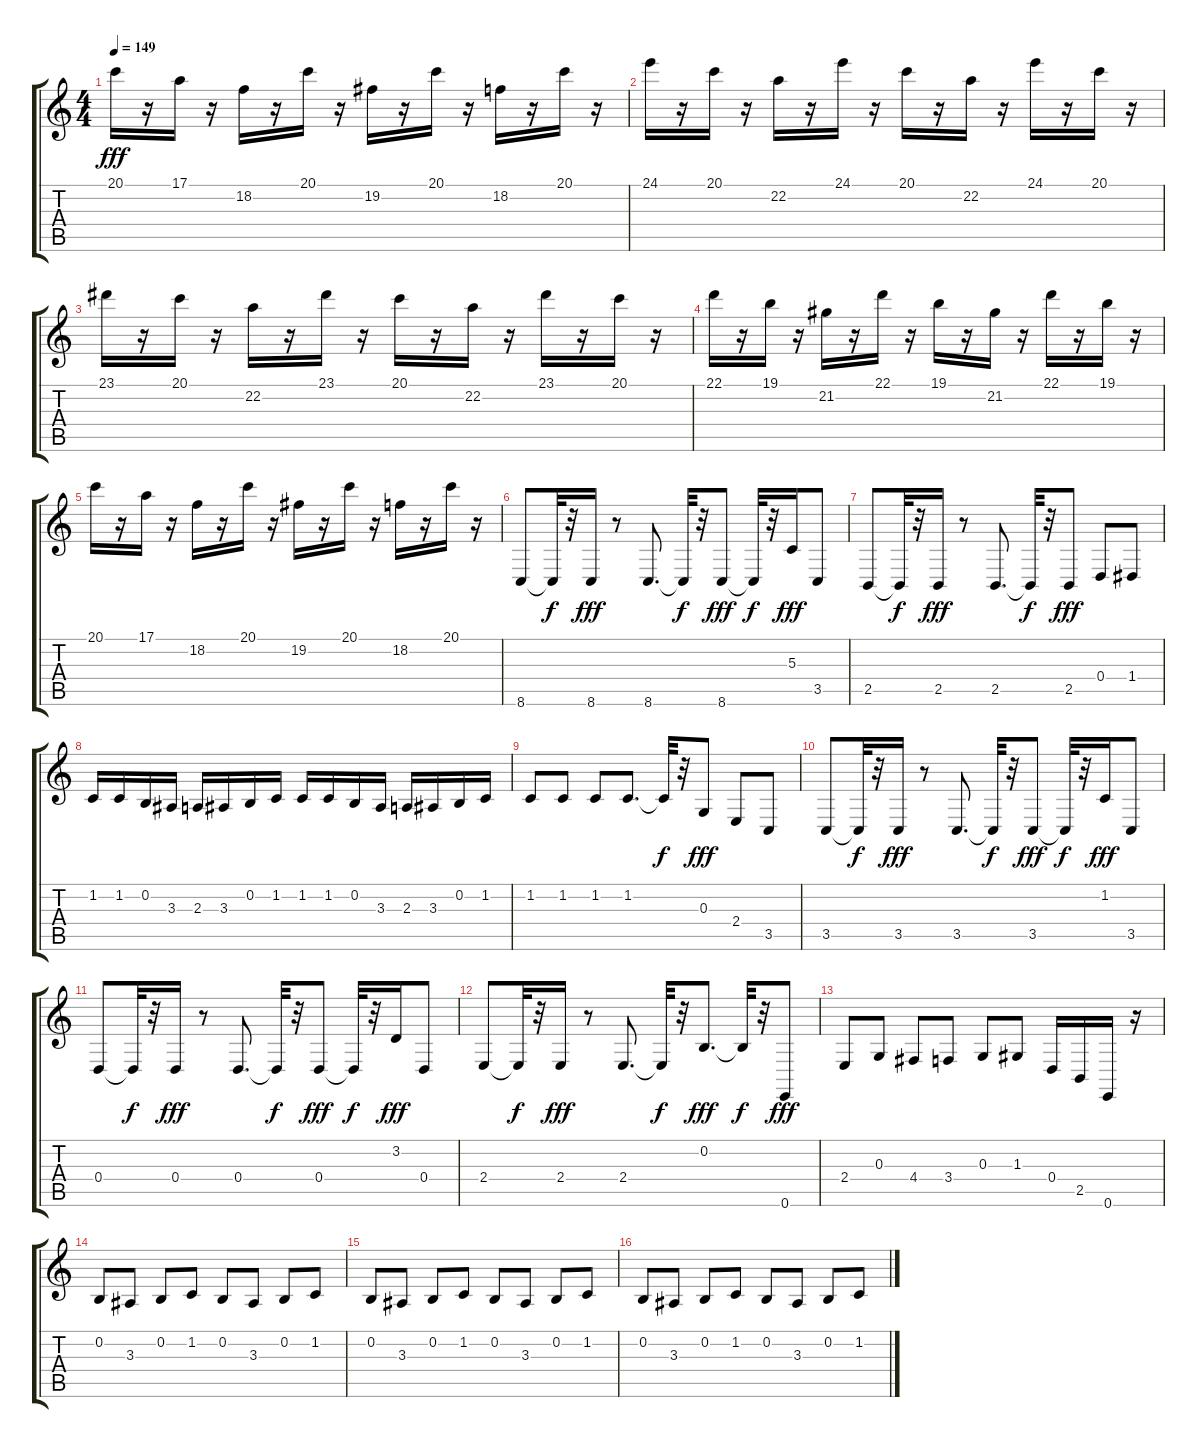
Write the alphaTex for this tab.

\track "" {instrument lead2sawtooth}
\staff {score tabs}
\tuning (E4 B3 G3 D3 A2 E2) {hide}
\ts (4 4)
\tempo 149
\clef g2
\ks c
20.1.16{dy fff} r.16 17.1.16 r.16 18.2.16 r.16 20.1.16 r.16 19.2.16 r.16 20.1.16 r.16 18.2.16 r.16 20.1.16 r.16 |
24.1.16 r.16 20.1.16 r.16 22.2.16 r.16 24.1.16 r.16 20.1.16 r.16 22.2.16 r.16 24.1.16 r.16 20.1.16 r.16 |
23.1.16 r.16 20.1.16 r.16 22.2.16 r.16 23.1.16 r.16 20.1.16 r.16 22.2.16 r.16 23.1.16 r.16 20.1.16 r.16 |
22.1.16 r.16 19.1.16 r.16 21.2.16 r.16 22.1.16 r.16 19.1.16 r.16 21.2.16 r.16 22.1.16 r.16 19.1.16 r.16 |
20.1.16 r.16 17.1.16 r.16 18.2.16 r.16 20.1.16 r.16 19.2.16 r.16 20.1.16 r.16 18.2.16 r.16 20.1.16 r.16 |
8.6.8 8.6{t}.32{dy f} r.32 8.6.16{dy fff} r.8 8.6.8{d} 8.6{t}.32{dy f} r.32 8.6.8{dy fff} 8.6{t}.32{dy f} r.32 5.3.16{dy fff} 3.5.8 |
2.5.8 2.5{t}.32{dy f} r.32 2.5.16{dy fff} r.8 2.5.8{d} 2.5{t}.32{dy f} r.32 2.5.8{dy fff} 0.4.8 1.4.8 |
1.2.16 1.2.16 0.2.16 3.3.16 2.3.16 3.3.16 0.2.16 1.2.16 1.2.16 1.2.16 0.2.16 3.3.16 2.3.16 3.3.16 0.2.16 1.2.16 |
1.2.8 1.2.8 1.2.8 1.2.8{d} 1.2{t}.32{dy f} r.32 0.3.8{dy fff} 2.4.8 3.5.8 |
3.5.8 3.5{t}.32{dy f} r.32 3.5.16{dy fff} r.8 3.5.8{d} 3.5{t}.32{dy f} r.32 3.5.8{dy fff} 3.5{t}.32{dy f} r.32 1.2.16{dy fff} 3.5.8 |
0.4.8 0.4{t}.32{dy f} r.32 0.4.16{dy fff} r.8 0.4.8{d} 0.4{t}.32{dy f} r.32 0.4.8{dy fff} 0.4{t}.32{dy f} r.32 3.2.16{dy fff} 0.4.8 |
2.4.8 2.4{t}.32{dy f} r.32 2.4.16{dy fff} r.8 2.4.8{d} 2.4{t}.32{dy f} r.32 0.2.8{d dy fff} 0.2{t}.32{dy f} r.32 0.6.8{dy fff} |
2.4.8 0.3.8 4.4.8 3.4.8 0.3.8 1.3.8 0.4.16 2.5.16 0.6.16 r.16 |
0.2.8 3.3.8 0.2.8 1.2.8 0.2.8 3.3.8 0.2.8 1.2.8 |
0.2.8 3.3.8 0.2.8 1.2.8 0.2.8 3.3.8 0.2.8 1.2.8 |
0.2.8 3.3.8 0.2.8 1.2.8 0.2.8 3.3.8 0.2.8 1.2.8
